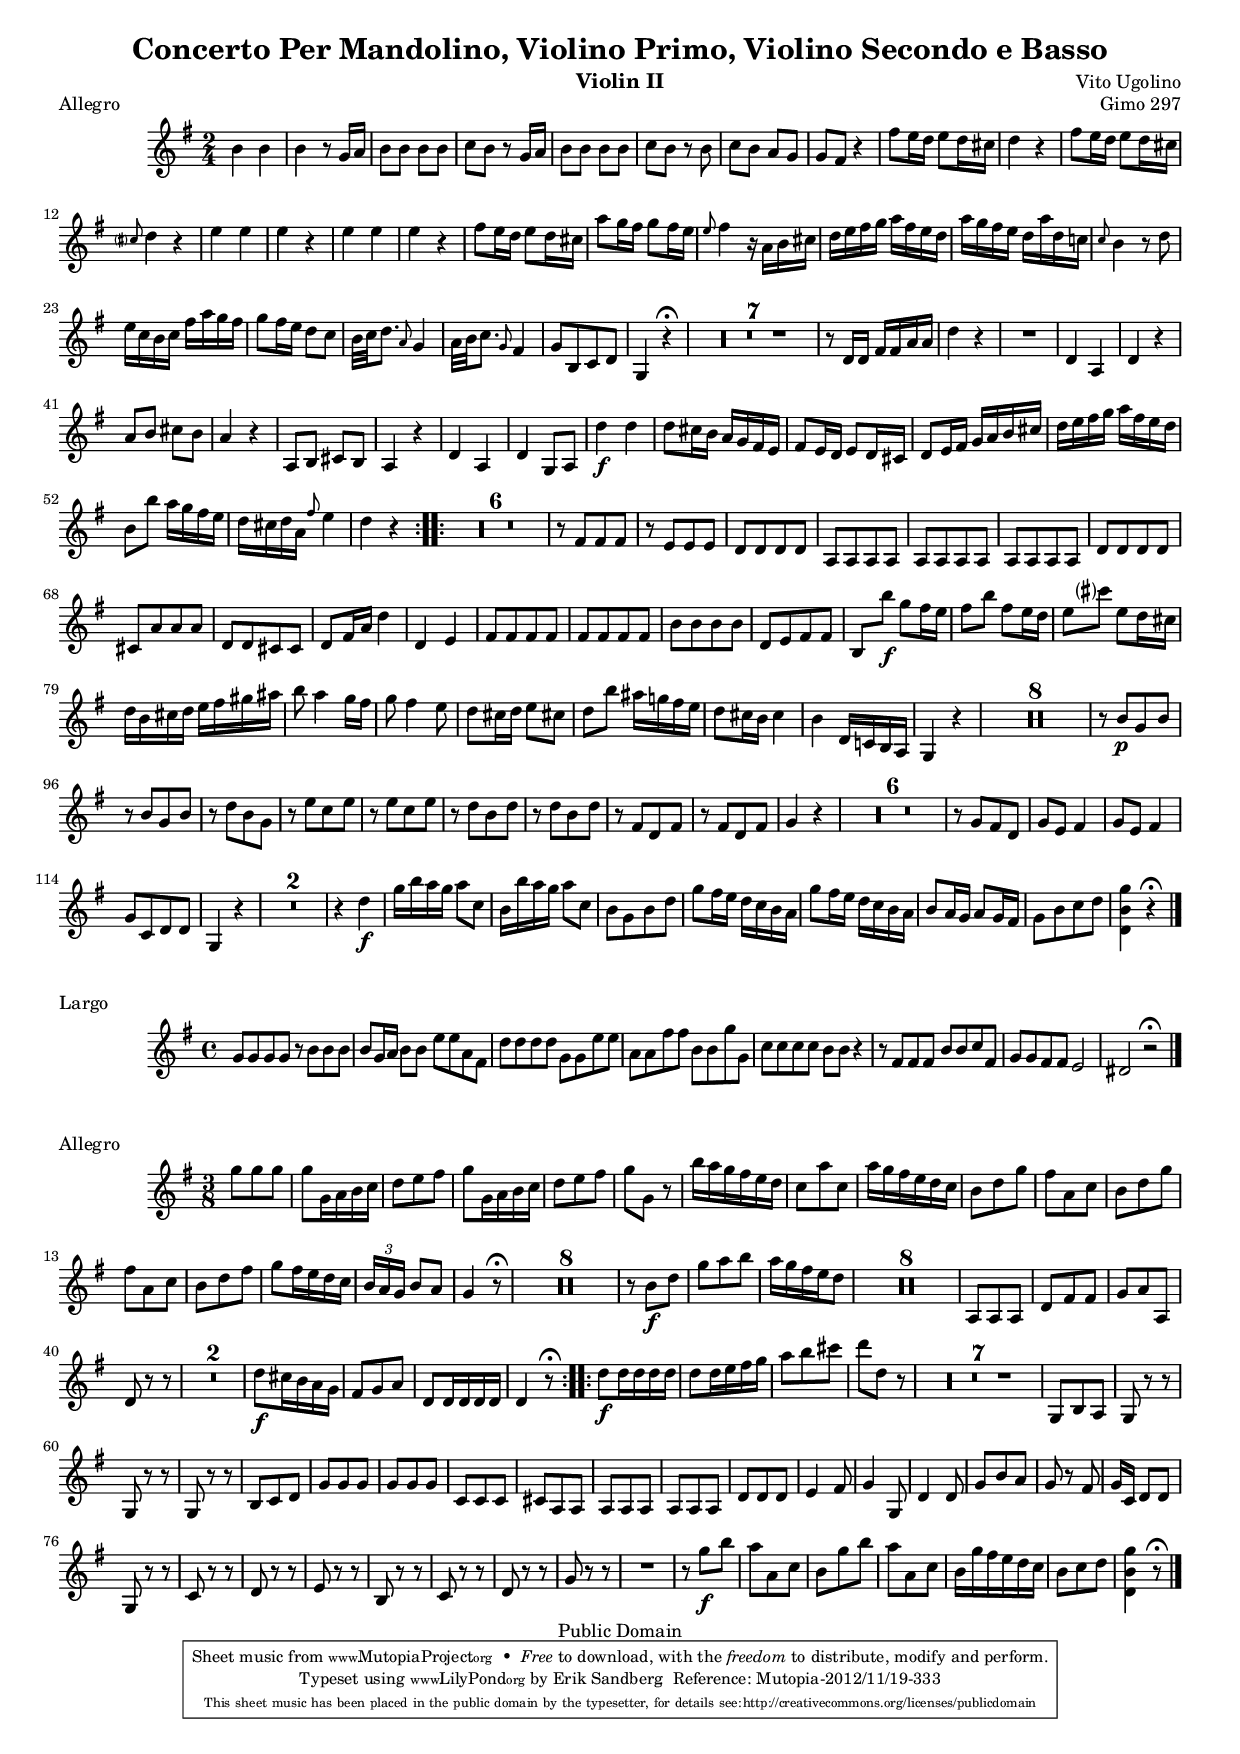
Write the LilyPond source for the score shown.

\version "2.16.0"

Instrument = "Violin II"
\include "header.ly"
#(set-global-staff-size 16)
\include "global.ly"
\version "2.16.0"

IViolinII =  \relative c'' {
  \clef "treble"
  \key g\major

  \set Score.skipBars = ##t
  b4 b | b r8 g16 a | b8 b b b | c b r g16 a | b8 b b b | c b r b |
  %7
  c b a g | g fis r4 | fis'8 e16 d e8 d16 cis | d4 r |
  %11
  fis8 e16 d e8 d16 cis | \grace cis?8 d4 r | e4 e | e r | e e | e r |
  %17
  fis8 e16 d e8 d16 cis | a'8 g16 fis g8 fis16 e |
  %19 
  \grace e8 fis4 r16 a, b cis | d e fis g a fis e d |
  %21
  a' g fis e d a' d, c! | \grace c8 b4 r8 d |
  %23
  e16 c b c fis a g fis | g8 fis16 e d8 c | b32 c d8. \grace a8 g4 |
  %26
  a32 b c8. \grace g8 fis4 |  g8[ b, c d] | g,4 r^\fermata | 
  %29
  R2*7 |
  %36
  r8 d'16 d fis fis a a | d4 r | R2 | d,4 a | d r | a'8 b cis b | a4 r |
  %43
  a,8 b cis b | a4 r | d a | d g,8 a | d'4\f d |
  %48
  d8 cis16 b a g fis e | fis8 e16 d e8 d16 cis | d8 e16 fis g a b cis |
  %51
  d16 e fis g a fis e d | b8 b' a16 g fis e |
  %53
  d cis d a \grace fis'8 e4 | d r |

  %55
  R2*6 | r8  fis,[ fis fis] | r  e[ e e] |  d[ d d d] |  a[ a a a] |  a[ a a a] |  a[ a a a] |
  %67
   d[ d d d] |  cis[ a' a a] |  d,[ d cis cis] | d fis16 a d4 | d, e |  fis8[ fis fis fis] |
  %73
   fis[ fis fis fis] |  b[ b b b] |  d,[ e fis fis] | b, b''\f g fis16 e | fis8 b fis e16 d |
  %78
  e8 cis'? e, d16 cis! | d b cis d e fis gis ais | b8 a4 g16 fis | g8 fis4 e8 |
  %82
  d cis16 d e8 cis! | d b' ais16 g! fis e |
  %84 
  d8 cis16 b cis4 | b4 d,16 c! b a | g4 r | R2*8 |
  %95
  r8  b'[\p g b] | r  b[ g b] | r  d[ b g] | r  e'[ c e] | r  e[ c e] | r  d[ b d] | r  d[ b d] |
  %102
  r  fis,[ d fis] | r  fis[ d fis] | g4 r | R2*6 |
  %111
  r8  g[ fis d] | g e fis4 | g8 e fis4 |  g8[ c, d d] | g,4 r | R2*2 |
  %118
  r4 d''\f | g16 b a g a8 c, | b16 b' a g a8 c, |  b8[ g b d] |
  %122
  g fis16 e d c b a | g'8 fis16 e d c b a | b8 a16 g a8 g16 fis |
  %125
   g8[ b c d] | <g b, d,>4 r^\fermata
}

\version "2.16.0"

IIViolinII =  \relative c'' {
  \clef "treble"
  \key e\minor
  g8 g g g r b b b | b g16 a b8 b e e a, fis | d' d d d g, g e' e |
  %4
  a, a fis' fis b, b g' g, | c c c c b b r4 | r8 fis fis fis b b c fis, |
  %7
  g g fis fis e2 | dis r2^\fermata
} 

\version "2.16.0"

IIIViolinII =  \relative c''' {
  \clef "treble"
  \key g\major

  \set Score.skipBars = ##t 
  g8 g g | g g,16 a b c | d8 e fis | g g,16 a b c |
  %5
  d8 e fis | g g, r | b'16 a g fis e d |
  %8
  c8 a' c, | a'16 g fis e d c | b8 d g | fis a, c |
  %12
  b d g | fis a, c | 
  %14 Note: Written clearly as b8 d g in the manuscript, but must be b8 d fis.
  b8 d fis | g fis16 e d c |
  %16
  \times 2/3 { b16[ a g]}  b8[ a] |
  %17
  g4 r8^\fermata | R4.*8
  %26
  r8 b\f d | g a b | a16 g fis e d8 | R4.*8 |
  %37
  a,8 a a | d fis fis | g a a, | d r r | R4.*2 |
  %43
  d'8\f cis16 b a g | fis8 g a |
  %45
  d, d16 d d d | d4 r8^\fermata |

  %47
  d'8\f d16 d d d |
  %48
  d8 d16 e fis g | a8 b cis | d d, r | R4.*7
  %58
  g,,8 b a | g r r | g r r | g r r | b c d | g g g | g g g | c, c c |
  %66
  cis a a | a a a | a a a | d d d | e4 fis8 | g4 g,8 | d'4 d8 | g b a |
  %74
  g r fis |  g16[ c,]  d8[ d] | g,8 r r | c r r | d r r | e r r | b r r |
  %81
  c r r | d r r | g r r | R4. | r8 g'\f b | a a, c | b g' b | a a, c |
  %89
  b16 g' fis e d c | b8 c d | <g b, d,>4 r8^\fermata |
}


\score {
  <<
    \context Staff <<\IGlobal>>
    \context Staff <<\IViolinII>>
  >>
  \layout {}
  \header { piece = "Allegro" opus="Gimo 297" }
}

\score {
  <<
    \context Staff <<\IIGlobal>>
    \context Staff <<\IIViolinII>>
  >>
  \layout {}
  \header { piece = "Largo" }
}


\score {
  <<
    \context Staff <<\IIIGlobal>>
    \context Staff <<\IIIViolinII>>
  >>
  \layout {}
  \header { piece = "Allegro" }
}
